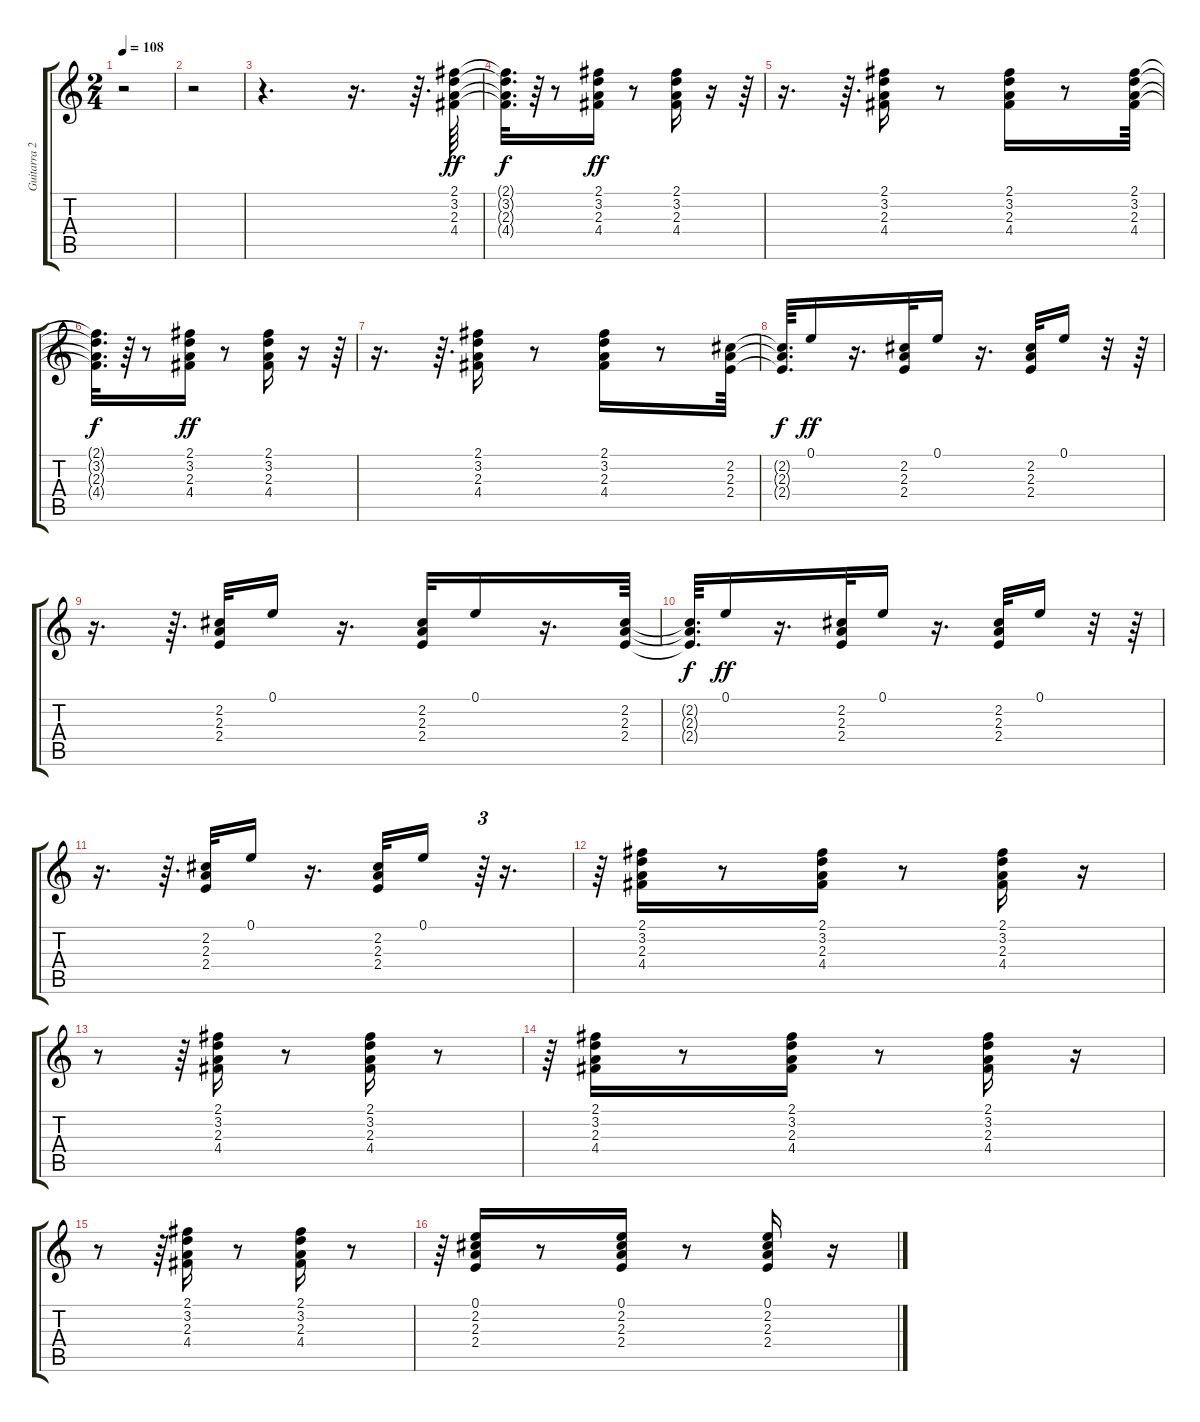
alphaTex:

\track ("Guitarra 2" "Guitarra 2") {instrument acousticguitarnylon}
\staff {score tabs}
\tuning (E4 B3 G3 D3 A2 E2) {hide}
\ts (2 4)
\tempo 108
\clef g2
\ks c
r.2{dy f} |
r.2 |
r.4{d} r.16{d} r.64{d} (2.1 3.2 2.3 4.4).64{dy ff} |
(2.1{t} 3.2{t} 2.3{t} 4.4{t}).32{d dy f} r.64 r.8 (2.1 3.2 2.3 4.4).16{dy ff} r.8 (2.1 3.2 2.3 4.4).16 r.16 r.64 |
r.16{d} r.64{d} (2.1 3.2 2.3 4.4).16 r.8 (2.1 3.2 2.3 4.4).16 r.8 (2.1 3.2 2.3 4.4).64 |
(2.1{t} 3.2{t} 2.3{t} 4.4{t}).32{d dy f} r.64 r.8 (2.1 3.2 2.3 4.4).16{dy ff} r.8 (2.1 3.2 2.3 4.4).16 r.16 r.64 |
r.16{d} r.64{d} (2.1 3.2 2.3 4.4).16 r.8 (2.1 3.2 2.3 4.4).16 r.8 (2.2 2.3 2.4).64 |
(2.2{t} 2.3{t} 2.4{t}).64{d dy f} 0.1.16{dy ff} r.16{d} (2.2 2.3 2.4).32 0.1.16 r.16{d} (2.2 2.3 2.4).32 0.1.16 r.32 r.64 |
r.16{d} r.64{d} (2.2 2.3 2.4).32 0.1.16 r.16{d} (2.2 2.3 2.4).32 0.1.16 r.16{d} (2.2 2.3 2.4).64 |
(2.2{t} 2.3{t} 2.4{t}).64{d dy f} 0.1.16{dy ff} r.16{d} (2.2 2.3 2.4).32 0.1.16 r.16{d} (2.2 2.3 2.4).32 0.1.16 r.32 r.64 |
r.16{d} r.64{d} (2.2 2.3 2.4).32 0.1.16 r.16{d} (2.2 2.3 2.4).32 0.1.16 r.64{tu (3 2)} r.16{d} |
r.64 (2.1 3.2 2.3 4.4).16 r.8 (2.1 3.2 2.3 4.4).16 r.8 (2.1 3.2 2.3 4.4).16 r.16 |
r.8 r.64 (2.1 3.2 2.3 4.4).16 r.8 (2.1 3.2 2.3 4.4).16 r.8 |
r.64 (2.1 3.2 2.3 4.4).16 r.8 (2.1 3.2 2.3 4.4).16 r.8 (2.1 3.2 2.3 4.4).16 r.16 |
r.8 r.64 (2.1 3.2 2.3 4.4).16 r.8 (2.1 3.2 2.3 4.4).16 r.8 |
r.64 (0.1 2.2 2.3 2.4).16 r.8 (0.1 2.2 2.3 2.4).16 r.8 (0.1 2.2 2.3 2.4).16 r.16
